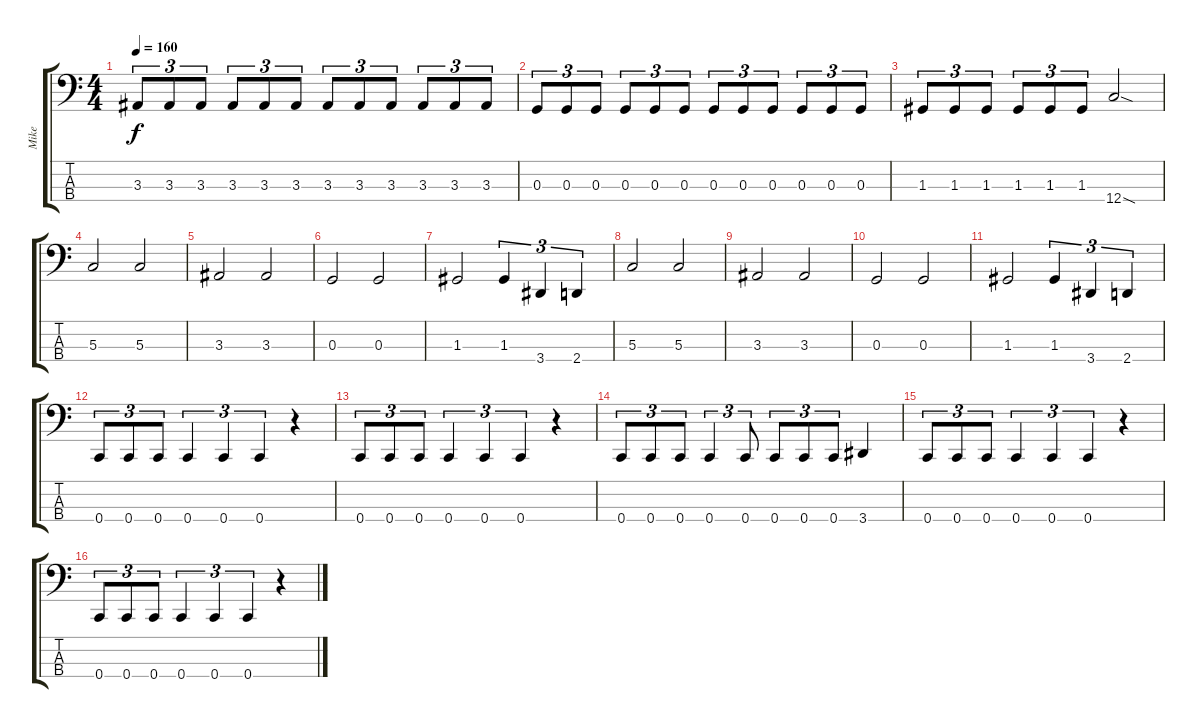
\track ("Mike" "Mike") {instrument electricbasspick}
\staff {score tabs}
\tuning (F2 C2 G1 C1) {hide}
\ts (4 4)
\tempo 160
\clef f4
\ks c
3.3.8{tu (3 2) dy f} 3.3.8{tu (3 2)} 3.3.8{tu (3 2)} 3.3.8{tu (3 2)} 3.3.8{tu (3 2)} 3.3.8{tu (3 2)} 3.3.8{tu (3 2)} 3.3.8{tu (3 2)} 3.3.8{tu (3 2)} 3.3.8{tu (3 2)} 3.3.8{tu (3 2)} 3.3.8{tu (3 2)} |
0.3.8{tu (3 2)} 0.3.8{tu (3 2)} 0.3.8{tu (3 2)} 0.3.8{tu (3 2)} 0.3.8{tu (3 2)} 0.3.8{tu (3 2)} 0.3.8{tu (3 2)} 0.3.8{tu (3 2)} 0.3.8{tu (3 2)} 0.3.8{tu (3 2)} 0.3.8{tu (3 2)} 0.3.8{tu (3 2)} |
1.3.8{tu (3 2)} 1.3.8{tu (3 2)} 1.3.8{tu (3 2)} 1.3.8{tu (3 2)} 1.3.8{tu (3 2)} 1.3.8{tu (3 2)} 12.4{sod}.2 |
5.3.2 5.3.2 |
3.3.2 3.3.2 |
0.3.2 0.3.2 |
1.3.2 1.3.4{tu (3 2)} 3.4.4{tu (3 2)} 2.4.4{tu (3 2)} |
5.3.2 5.3.2 |
3.3.2 3.3.2 |
0.3.2 0.3.2 |
1.3.2 1.3.4{tu (3 2)} 3.4.4{tu (3 2)} 2.4.4{tu (3 2)} |
0.4.8{tu (3 2)} 0.4.8{tu (3 2)} 0.4.8{tu (3 2)} 0.4.4{tu (3 2)} 0.4.4{tu (3 2)} 0.4.4{tu (3 2)} r.4 |
0.4.8{tu (3 2)} 0.4.8{tu (3 2)} 0.4.8{tu (3 2)} 0.4.4{tu (3 2)} 0.4.4{tu (3 2)} 0.4.4{tu (3 2)} r.4 |
0.4.8{tu (3 2)} 0.4.8{tu (3 2)} 0.4.8{tu (3 2)} 0.4.4{tu (3 2)} 0.4.8{tu (3 2)} 0.4.8{tu (3 2)} 0.4.8{tu (3 2)} 0.4.8{tu (3 2)} 3.4.4 |
0.4.8{tu (3 2)} 0.4.8{tu (3 2)} 0.4.8{tu (3 2)} 0.4.4{tu (3 2)} 0.4.4{tu (3 2)} 0.4.4{tu (3 2)} r.4 |
0.4.8{tu (3 2)} 0.4.8{tu (3 2)} 0.4.8{tu (3 2)} 0.4.4{tu (3 2)} 0.4.4{tu (3 2)} 0.4.4{tu (3 2)} r.4
